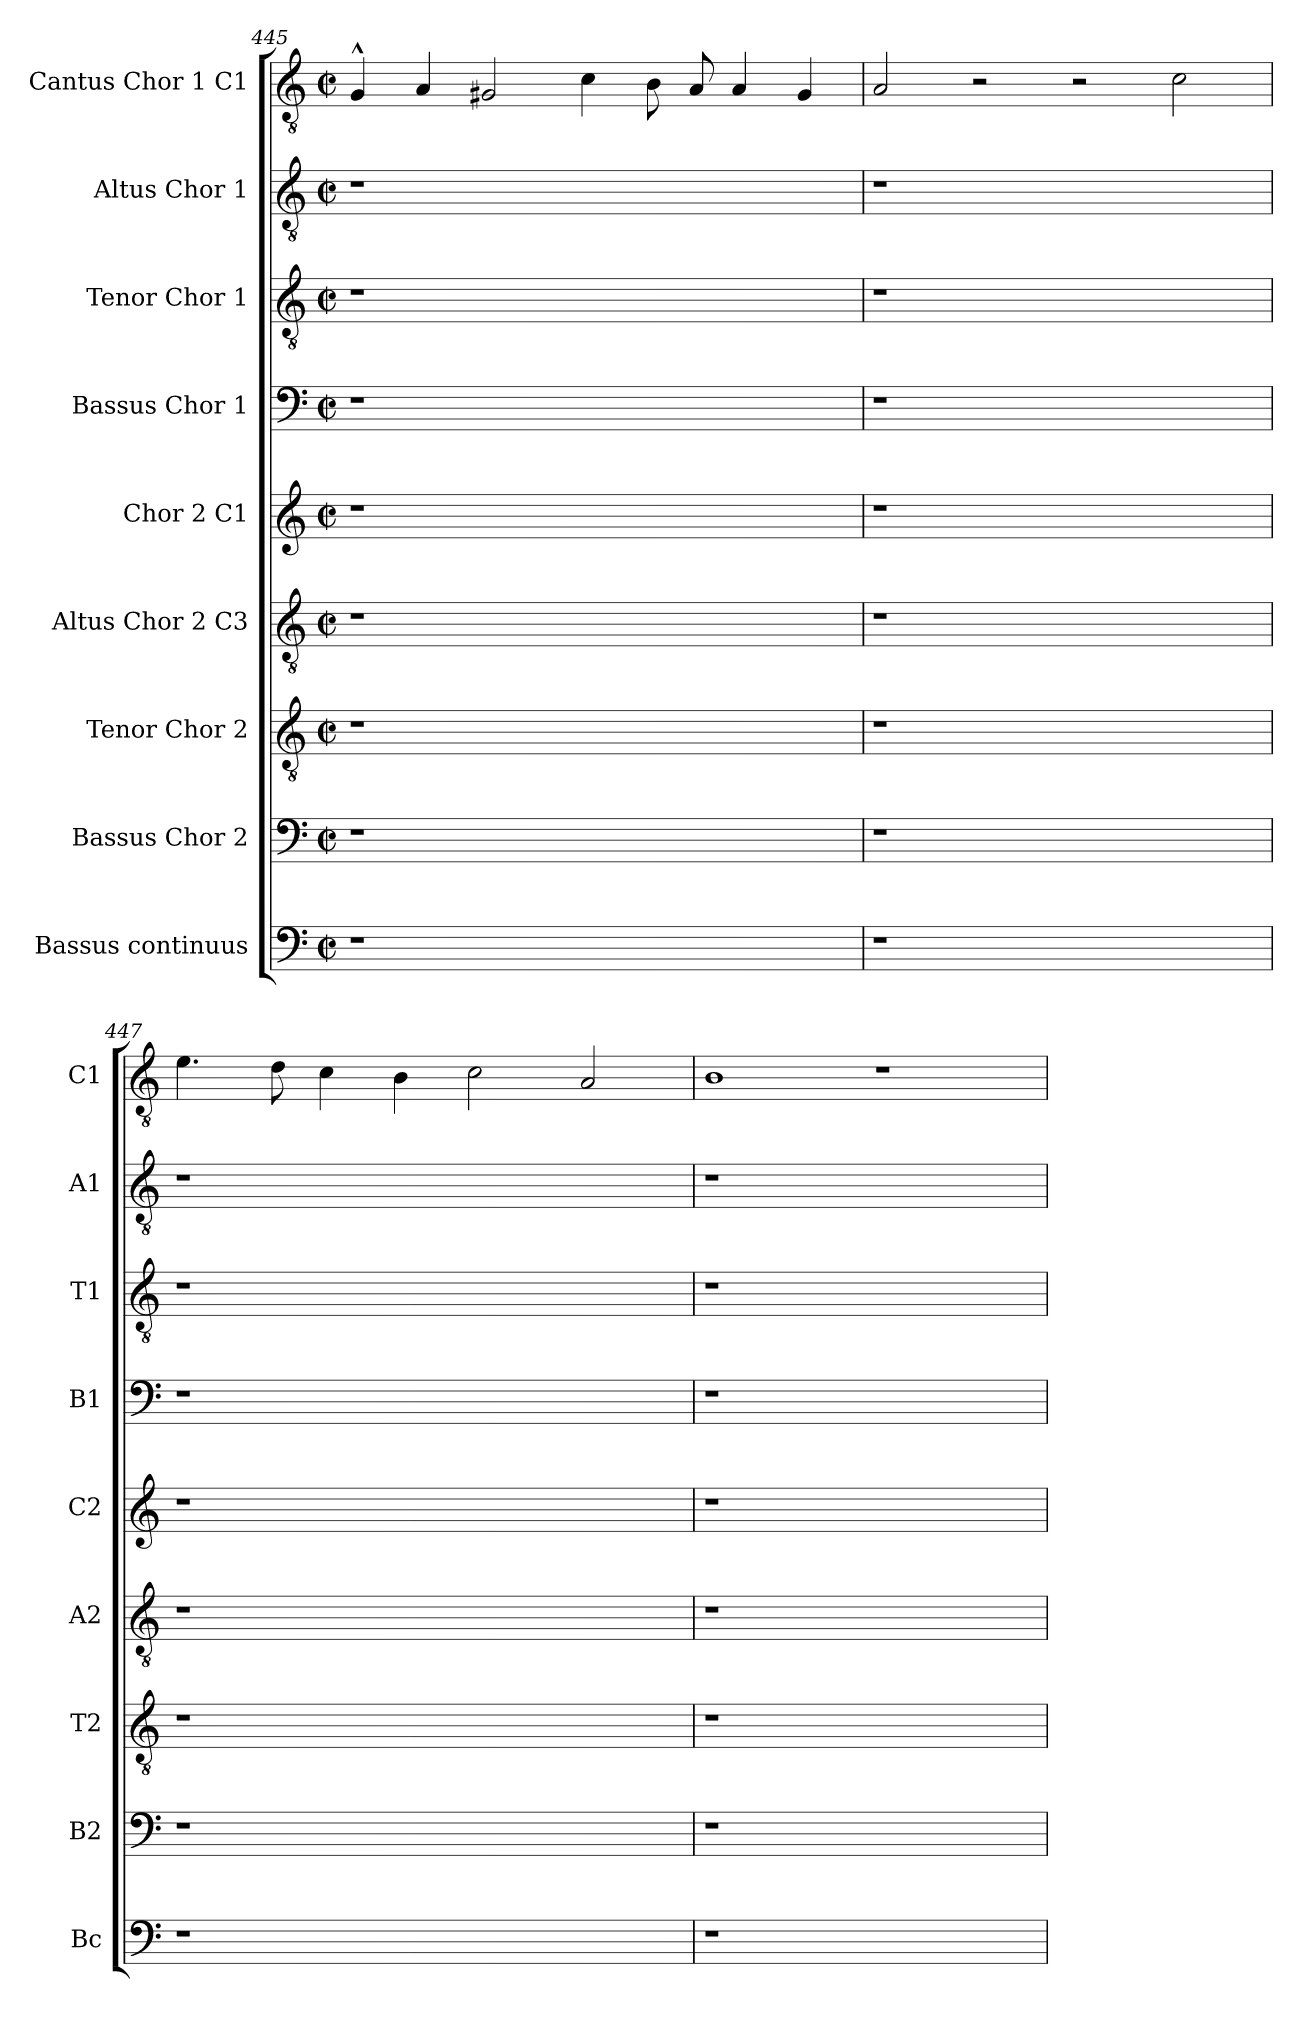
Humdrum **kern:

**kern	**kern	**kern	**kern	**kern	**kern	**kern	**kern	**kern
*part9	*part8	*part7	*part6	*part5	*part4	*part3	*part2	*part1
*staff9	*staff8	*staff7	*staff6	*staff5	*staff4	*staff3	*staff2	*staff1
*I"Bassus continuus	*I"Bassus Chor 2	*I"Tenor Chor 2	*I"Altus Chor 2 C3	*I"Chor 2 C1	*I"Bassus Chor 1	*I"Tenor Chor 1	*I"Altus Chor 1	*I"Cantus Chor 1 C1
*I'Bc	*I'B2	*I'T2	*I'A2	*I'C2	*I'B1	*I'T1	*I'A1	*I'C1
!!LO:LB:g=z
*clefF4	*clefF4	*clefGv2	*clefGv2	*clefG2	*clefF4	*clefGv2	*clefGv2	*clefGv2
*ITrd7c12	*	*	*	*	*	*	*	*
*k[]	*k[]	*k[]	*k[]	*k[]	*k[]	*k[]	*k[]	*k[]
*C:	*C:	*C:	*C:	*C:	*C:	*C:	*C:	*C:
*M2/2	*M2/2	*M2/2	*M2/2	*M2/2	*M2/2	*M2/2	*M2/2	*M2/2
*met(c|)	*met(c|)	*met(c|)	*met(c|)	*met(c|)	*met(c|)	*met(c|)	*met(c|)	*met(c|)
=445	=445	=445	=445	=445	=445	=445	=445	=445
1r	1r	1r	1r	1r	1r	1r	1r	4G^^</
.	.	.	.	.	.	.	.	4A/
.	.	.	.	.	.	.	.	2G#X/
1ryy	1ryy	1ryy	1ryy	1ryy	1ryy	1ryy	1ryy	4c\
.	.	.	.	.	.	.	.	8B\
.	.	.	.	.	.	.	.	8A/
.	.	.	.	.	.	.	.	4A/
.	.	.	.	.	.	.	.	4G#/
=446	=446	=446	=446	=446	=446	=446	=446	=446
1r	1r	1r	1r	1r	1r	1r	1r	2A/
.	.	.	.	.	.	.	.	2r
1ryy	1ryy	1ryy	1ryy	1ryy	1ryy	1ryy	1ryy	2r
.	.	.	.	.	.	.	.	2c\
=447	=447	=447	=447	=447	=447	=447	=447	=447
1r	1r	1r	1r	1r	1r	1r	1r	4.e\
.	.	.	.	.	.	.	.	8d\
.	.	.	.	.	.	.	.	4c\
.	.	.	.	.	.	.	.	4B\
1ryy	1ryy	1ryy	1ryy	1ryy	1ryy	1ryy	1ryy	2c\
.	.	.	.	.	.	.	.	2A/
=448	=448	=448	=448	=448	=448	=448	=448	=448
1r	1r	1r	1r	1r	1r	1r	1r	1B
1ryy	1ryy	1ryy	1ryy	1ryy	1ryy	1ryy	1ryy	1r
=	=	=	=	=	=	=	=	=
*-	*-	*-	*-	*-	*-	*-	*-	*-
